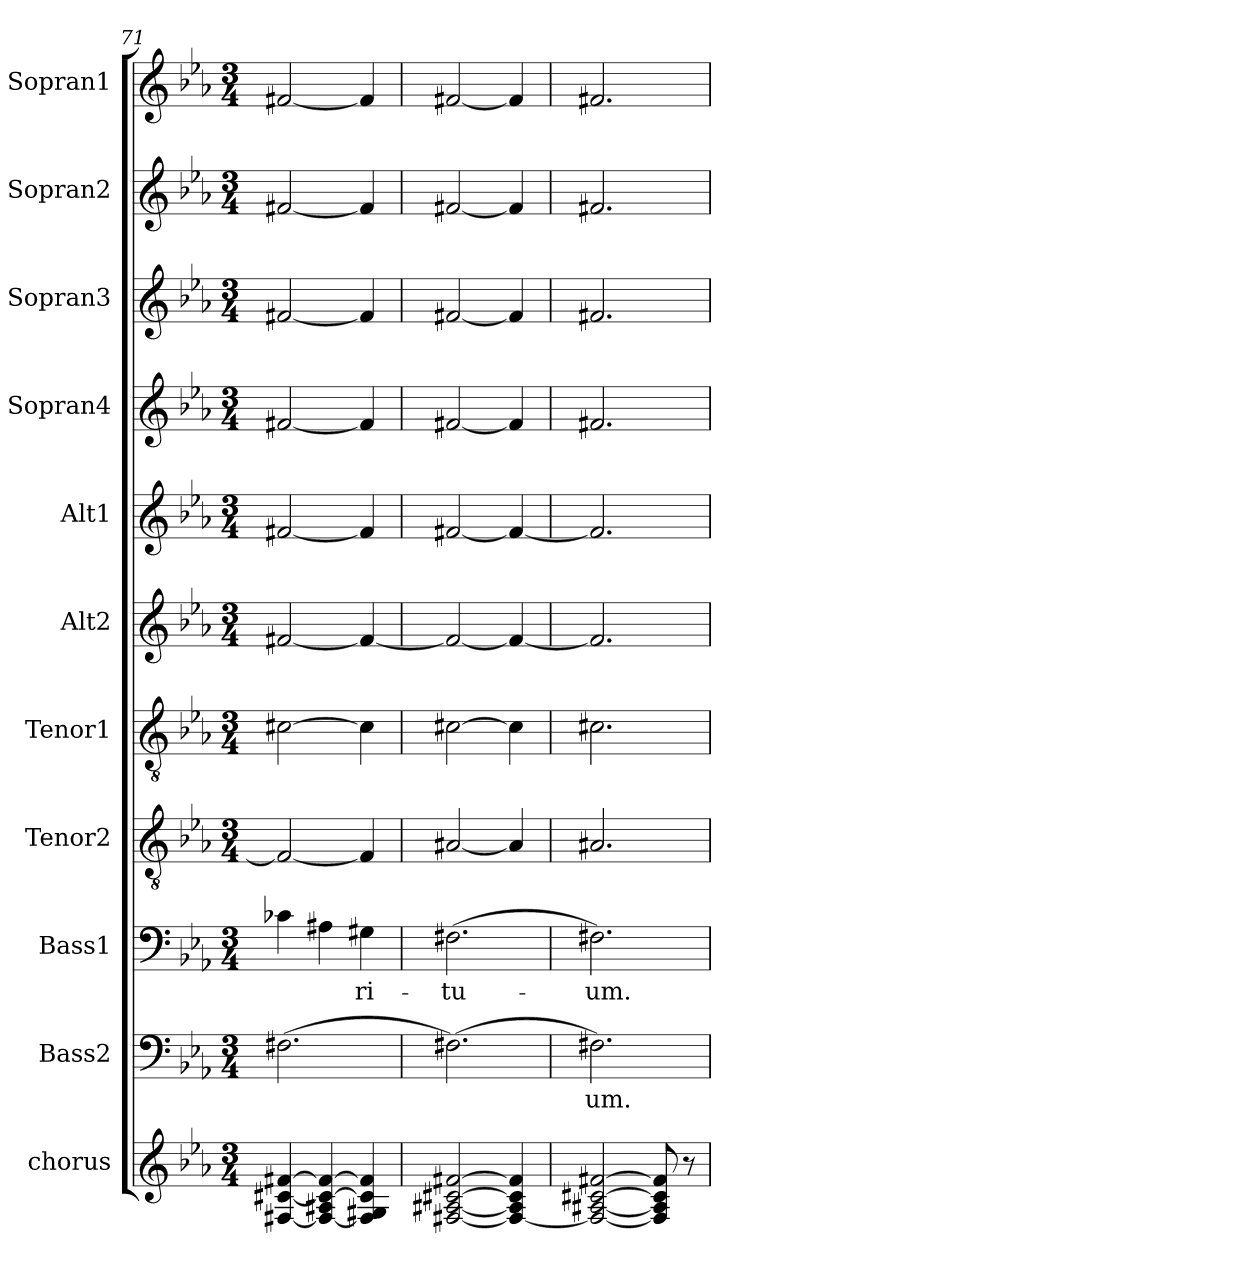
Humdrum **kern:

**kern	**kern	**text	**kern	**text	**kern	**kern	**kern	**kern	**kern	**kern	**kern	**kern
*part11	*part10	*part10	*part9	*part9	*part8	*part7	*part6	*part5	*part4	*part3	*part2	*part1
*staff11	*staff10	*staff10	*staff9	*staff9	*staff8	*staff7	*staff6	*staff5	*staff4	*staff3	*staff2	*staff1
*I"chorus	*I"Bass2	*	*I"Bass1	*	*I"Tenor2	*I"Tenor1	*I"Alt2	*I"Alt1	*I"Sopran4	*I"Sopran3	*I"Sopran2	*I"Sopran1
*I'Ch	*	*	*	*	*	*	*	*	*	*	*	*
!!LO:PB:g=z
*clefG2	*clefF4	*	*clefF4	*	*clefGv2	*clefGv2	*clefG2	*clefG2	*clefG2	*clefG2	*clefG2	*clefG2
*k[b-e-a-]	*k[b-e-a-]	*	*k[b-e-a-]	*	*k[b-e-a-]	*k[b-e-a-]	*k[b-e-a-]	*k[b-e-a-]	*k[b-e-a-]	*k[b-e-a-]	*k[b-e-a-]	*k[b-e-a-]
*E-:	*E-:	*	*E-:	*	*E-:	*E-:	*E-:	*E-:	*E-:	*E-:	*E-:	*E-:
*M3/4	*M3/4	*	*M3/4	*	*M3/4	*M3/4	*M3/4	*M3/4	*M3/4	*M3/4	*M3/4	*M3/4
=71	=71	=71	=71	=71	=71	=71	=71	=71	=71	=71	=71	=71
[4F#X/ [4c#X/ [4f#X/	(2.F#X\	.	4c-X\	.	2F#/_	[2c#X\	[2f#X/	[2f#X/	[2f#X/	[2f#X/	[2f#X/	[2f#X/
4F#/_ 4A#X/ 4c#/_ 4f#/_	.	.	4A#X\	.	.	.	.	.	.	.	.	.
4F#/] 4G#X/ 4c#/] 4f#/]	.	.	4G#X\	-ri-	4F#/]	4c#\]	4f#/_	4f#/]	4f#/]	4f#/]	4f#/]	4f#/]
=72	=72	=72	=72	=72	=72	=72	=72	=72	=72	=72	=72	=72
[2F#X/ [2A#X/ [2c#X/ [2f#X/	(2.F#X\)	.	(2.F#X\	-tu-	[2A#X/	[2c#X\	2f#/_	[2f#X/	[2f#X/	[2f#X/	[2f#X/	[2f#X/
4F#/_ 4A#/] 4c#/] 4f#/]	.	.	.	.	4A#/]	4c#\]	4f#/_	4f#/_	4f#/]	4f#/]	4f#/]	4f#/]
=73	=73	=73	=73	=73	=73	=73	=73	=73	=73	=73	=73	=73
2F#/_ [2A#X/ [2c#X/ [2f#X/	2.F#X\)	-um.	2.F#X\)	-um.	2.A#X/	2.c#X\	2.f#/]	2.f#/]	2.f#X/	2.f#X/	2.f#X/	2.f#X/
8F#/] 8A#/] 8c#/] 8f#/]	.	.	.	.	.	.	.	.	.	.	.	.
8r	.	.	.	.	.	.	.	.	.	.	.	.
=	=	=	=	=	=	=	=	=	=	=	=	=
*-	*-	*-	*-	*-	*-	*-	*-	*-	*-	*-	*-	*-
